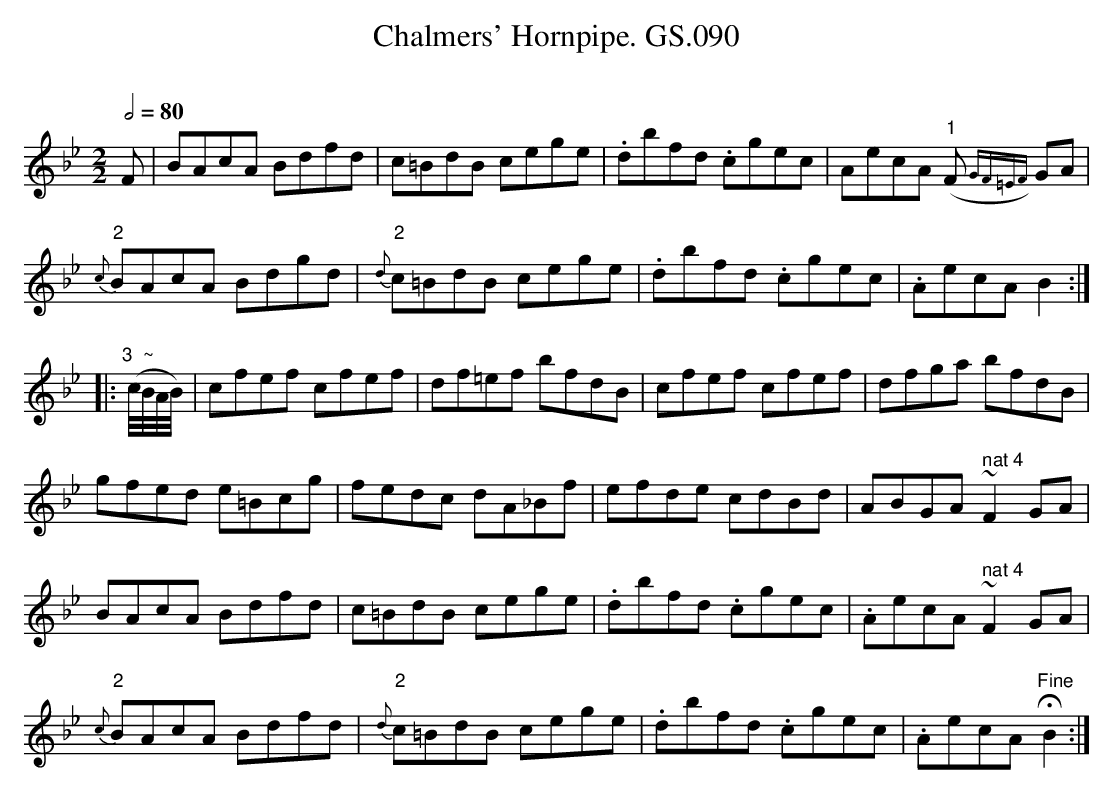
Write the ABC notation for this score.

X:1
T:Chalmers' Hornpipe. GS.090
M:2/2
L:1/8
Q:1/2=80
O:
K:Bb major
F | BAcA Bdfd | c=BdB cege |.dbfd .cgec | AecA "1"(F{GF=EF}) GA |
"2"{c}BAcA Bdgd | "2"{d}c=BdB cege | .dbfd .cgec | .AecA B2 :|
|: "3  ~"(c/4B/4A/4B/4) | cfef cfef | df=ef bfdB | cfef cfef |\
dfga bfdB |
gfed e=Bcg | fedc dA_Bf | efde cdBd | ABGA " nat 4" ~F2 GA |
BAcA Bdfd | c=BdB cege | .dbfd .cgec |.AecA " nat 4" ~F2 GA |
"2"{c}BAcA Bdfd | "2"{d}c=BdB cege |.dbfd .cgec |\
.AecA H"Fine"B2:|
